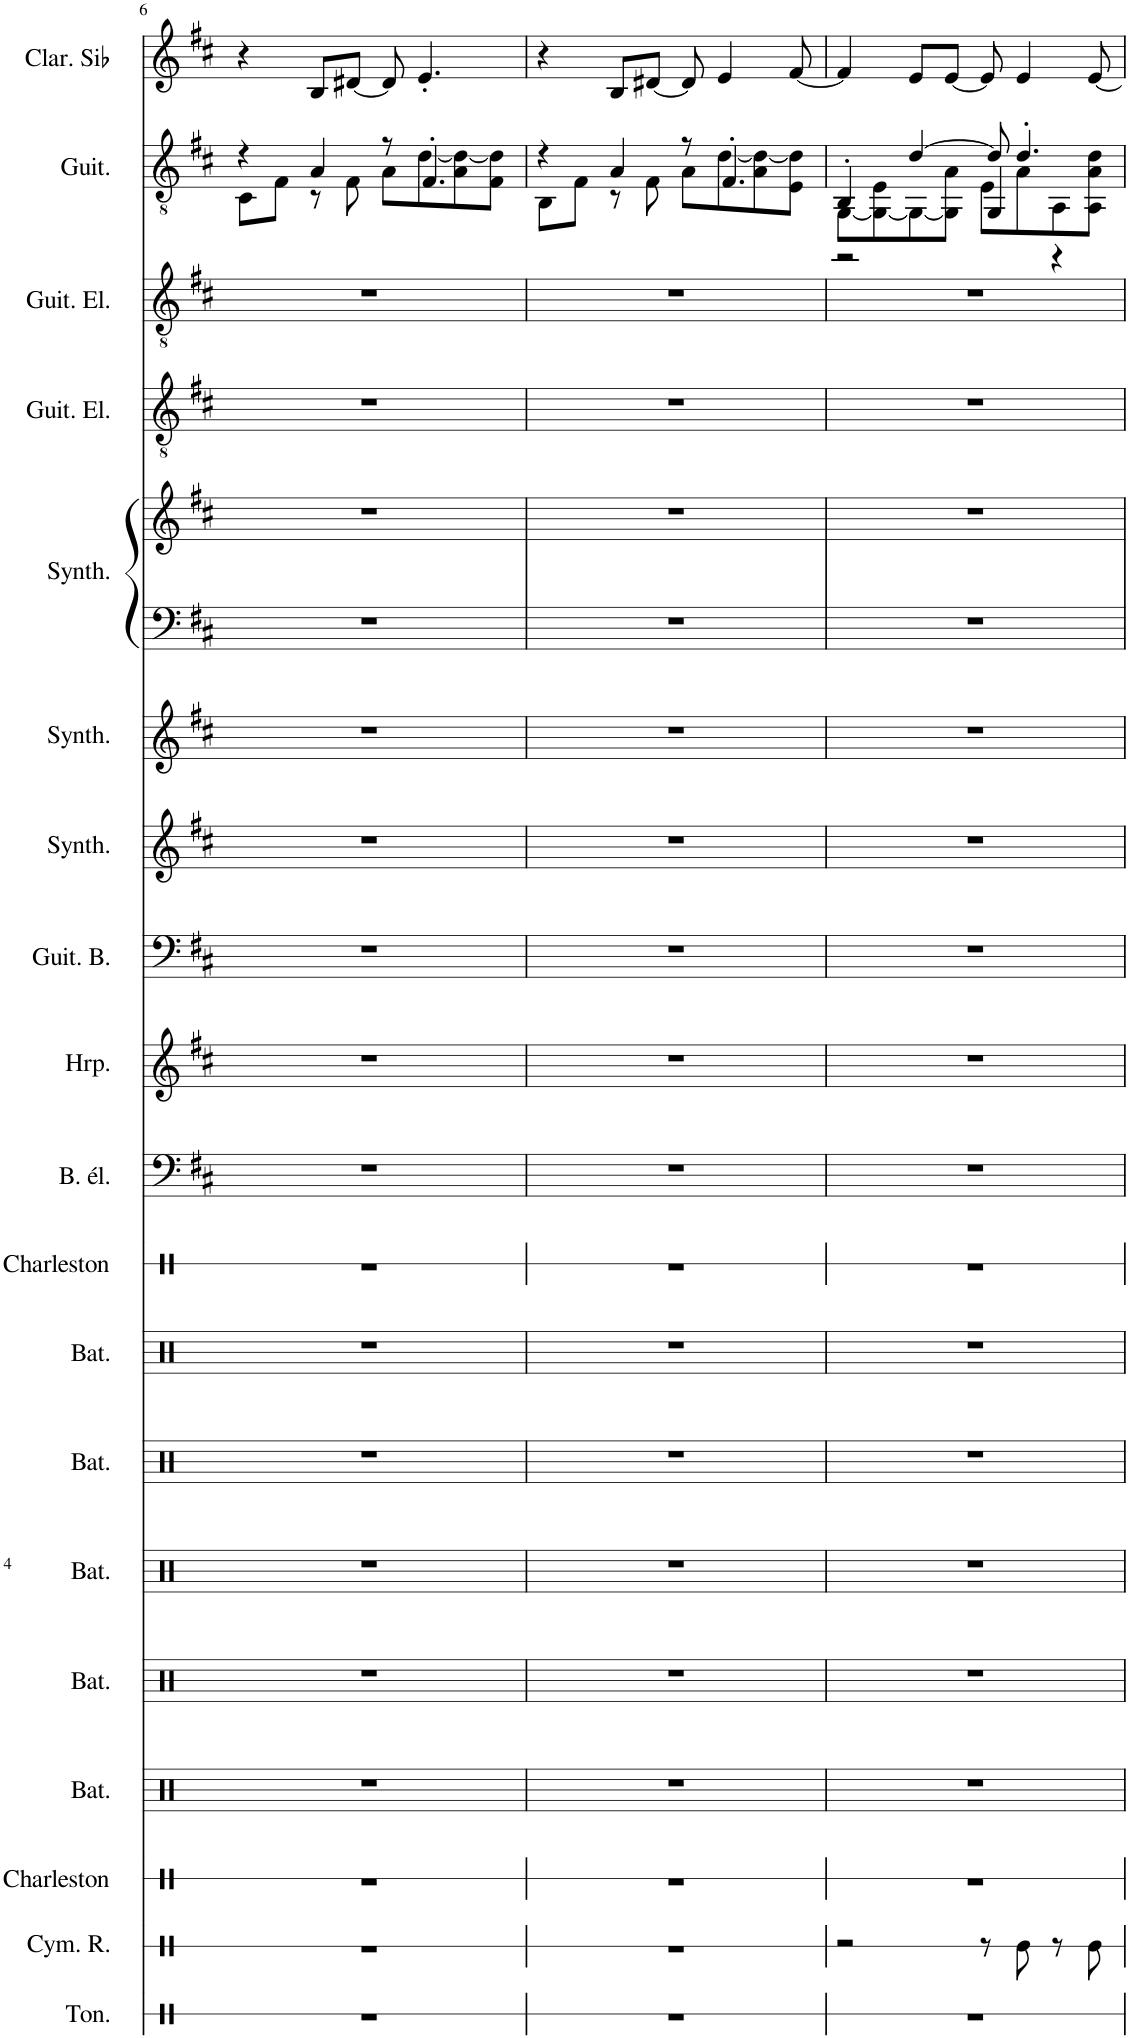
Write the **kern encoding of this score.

**kern	**kern	**kern	**kern	**kern	**kern	**kern	**kern	**kern	**kern	**kern	**kern	**kern	**kern	**kern	**kern	**kern	**kern	**kern	**kern
*part19	*part18	*part17	*part16	*part15	*part14	*part13	*part12	*part11	*part10	*part9	*part8	*part7	*part6	*part5	*part5	*part4	*part3	*part2	*part1
*staff20	*staff19	*staff18	*staff17	*staff16	*staff15	*staff14	*staff13	*staff12	*staff11	*staff10	*staff9	*staff8	*staff7	*staff6	*staff5	*staff4	*staff3	*staff2	*staff1
*I"Tonnerre	*I"Cymbale ride	*I"Charleston	*I"Batterie	*I"Batterie	*I"Batterie	*I"Batterie	*I"Batterie	*I"Charleston	*I"Basse électrique, Electric Bass (finger)	*I"Harpe	*I"Guitare Basse	*I"Synthétiseur d'effets, FX 3 (crystal)	*I"Synthétiseur d'instruments à cordes, Synth Strings 1	*I"Synthétiseur d'effets, FX 7 (echoes)	*	*I"Guitare électrique, Electric Guitar (clean)	*I"Guitare électrique, Electric Guitar (clean)	*I"Guitare classique, Acoustic Guitar (nylon)	*I"Clarinette en Sib
*I'Ton.	*I'Cym. R.	*I'Charleston	*I'Bat.	*I'Bat.	*I'Bat.	*I'Bat.	*I'Bat.	*I'Charleston	*I'B. él.	*I'Hrp.	*I'Guit. B.	*I'Synth.	*I'Synth.	*I'Synth.	*	*I'Guit. El.	*I'Guit. El.	*I'Guit.	*I'Clar. Sib
!!LO:PB:g=z
*clefX	*clefX	*clefX	*clefX	*clefX	*clefX	*clefX	*clefX	*clefX	*clefF4	*clefG2	*clefF4	*clefG2	*clefG2	*clefF4	*clefG2	*clefGv2	*clefGv2	*clefGv2	*clefG2
*	*	*	*	*	*	*	*	*	*Trd7c12	*	*Trd7c12	*	*	*	*	*	*	*	*Trd1c2
*k[]	*k[]	*k[]	*k[]	*k[]	*k[]	*k[]	*k[]	*k[]	*k[f#c#]	*k[f#c#]	*k[f#c#]	*k[f#c#]	*k[f#c#]	*k[f#c#]	*k[f#c#]	*k[f#c#]	*k[f#c#]	*k[f#c#]	*k[f#c#]
*M4/4	*M4/4	*M4/4	*M4/4	*M4/4	*M4/4	*M4/4	*M4/4	*M4/4	*M4/4	*M4/4	*M4/4	*M4/4	*M4/4	*M4/4	*M4/4	*M4/4	*M4/4	*M4/4	*M4/4
=6	=6	=6	=6	=6	=6	=6	=6	=6	=6	=6	=6	=6	=6	=6	=6	=6	=6	=6	=6
*	*	*	*	*	*	*	*	*	*	*	*	*	*	*	*	*	*	*^	*
1r	1r	1r	1r	1r	1r	1r	1r	1r	1r	1r	1r	1r	1r	1r	1r	1r	1r	4r	8C#\L	4r
.	.	.	.	.	.	.	.	.	.	.	.	.	.	.	.	.	.	.	8F#\J	.
.	.	.	.	.	.	.	.	.	.	.	.	.	.	.	.	.	.	4A/	8r	8B/L
.	.	.	.	.	.	.	.	.	.	.	.	.	.	.	.	.	.	.	8F#\	[8d#X/J
.	.	.	.	.	.	.	.	.	.	.	.	.	.	.	.	.	.	8r	8A\L	8d#/]
.	.	.	.	.	.	.	.	.	.	.	.	.	.	.	.	.	.	4.F#'/	[8d\	4.e'/
.	.	.	.	.	.	.	.	.	.	.	.	.	.	.	.	.	.	.	8A\ 8d\_	.
.	.	.	.	.	.	.	.	.	.	.	.	.	.	.	.	.	.	.	8F#\ 8d\]J	.
=7	=7	=7	=7	=7	=7	=7	=7	=7	=7	=7	=7	=7	=7	=7	=7	=7	=7	=7	=7	=7
1r	1r	1r	1r	1r	1r	1r	1r	1r	1r	1r	1r	1r	1r	1r	1r	1r	1r	4r	8BB\L	4r
.	.	.	.	.	.	.	.	.	.	.	.	.	.	.	.	.	.	.	8F#\J	.
.	.	.	.	.	.	.	.	.	.	.	.	.	.	.	.	.	.	4A/	8r	8B/L
.	.	.	.	.	.	.	.	.	.	.	.	.	.	.	.	.	.	.	8F#\	[8d#X/J
.	.	.	.	.	.	.	.	.	.	.	.	.	.	.	.	.	.	8r	8A\L	8d#/]
.	.	.	.	.	.	.	.	.	.	.	.	.	.	.	.	.	.	4.F#'/	[8d\	4e/
.	.	.	.	.	.	.	.	.	.	.	.	.	.	.	.	.	.	.	8A\ 8d\_	.
.	.	.	.	.	.	.	.	.	.	.	.	.	.	.	.	.	.	.	8E\ 8d\]J	[8f#/
=8	=8	=8	=8	=8	=8	=8	=8	=8	=8	=8	=8	=8	=8	=8	=8	=8	=8	=8	=8	=8
*	*	*	*	*	*	*	*	*	*	*	*	*	*	*	*	*	*	*	*^	*
1r	2r	1r	1r	1r	1r	1r	1r	1r	1r	1r	1r	1r	1r	1r	1r	1r	1r	4BB'/	[8GG\L	2r	4f#/]
.	.	.	.	.	.	.	.	.	.	.	.	.	.	.	.	.	.	.	8GG\_ 8E\	.	.
.	.	.	.	.	.	.	.	.	.	.	.	.	.	.	.	.	.	[4d/	8GG\_	.	8e/L
.	.	.	.	.	.	.	.	.	.	.	.	.	.	.	.	.	.	.	8GG\] 8A\J	.	[8e/J
.	8r	.	.	.	.	.	.	.	.	.	.	.	.	.	.	.	.	8d/]	8E\L	4GG/	8e/]
.	8Re\	.	.	.	.	.	.	.	.	.	.	.	.	.	.	.	.	4.d'/	8A\	.	4e/
.	8r	.	.	.	.	.	.	.	.	.	.	.	.	.	.	.	.	.	8AA\	4r	.
.	8Re\	.	.	.	.	.	.	.	.	.	.	.	.	.	.	.	.	.	8AA\ 8A\ 8d\J	.	[8e/
*	*	*	*	*	*	*	*	*	*	*	*	*	*	*	*	*	*	*v	*v	*v	*
=	=	=	=	=	=	=	=	=	=	=	=	=	=	=	=	=	=	=	=
*-	*-	*-	*-	*-	*-	*-	*-	*-	*-	*-	*-	*-	*-	*-	*-	*-	*-	*-	*-
